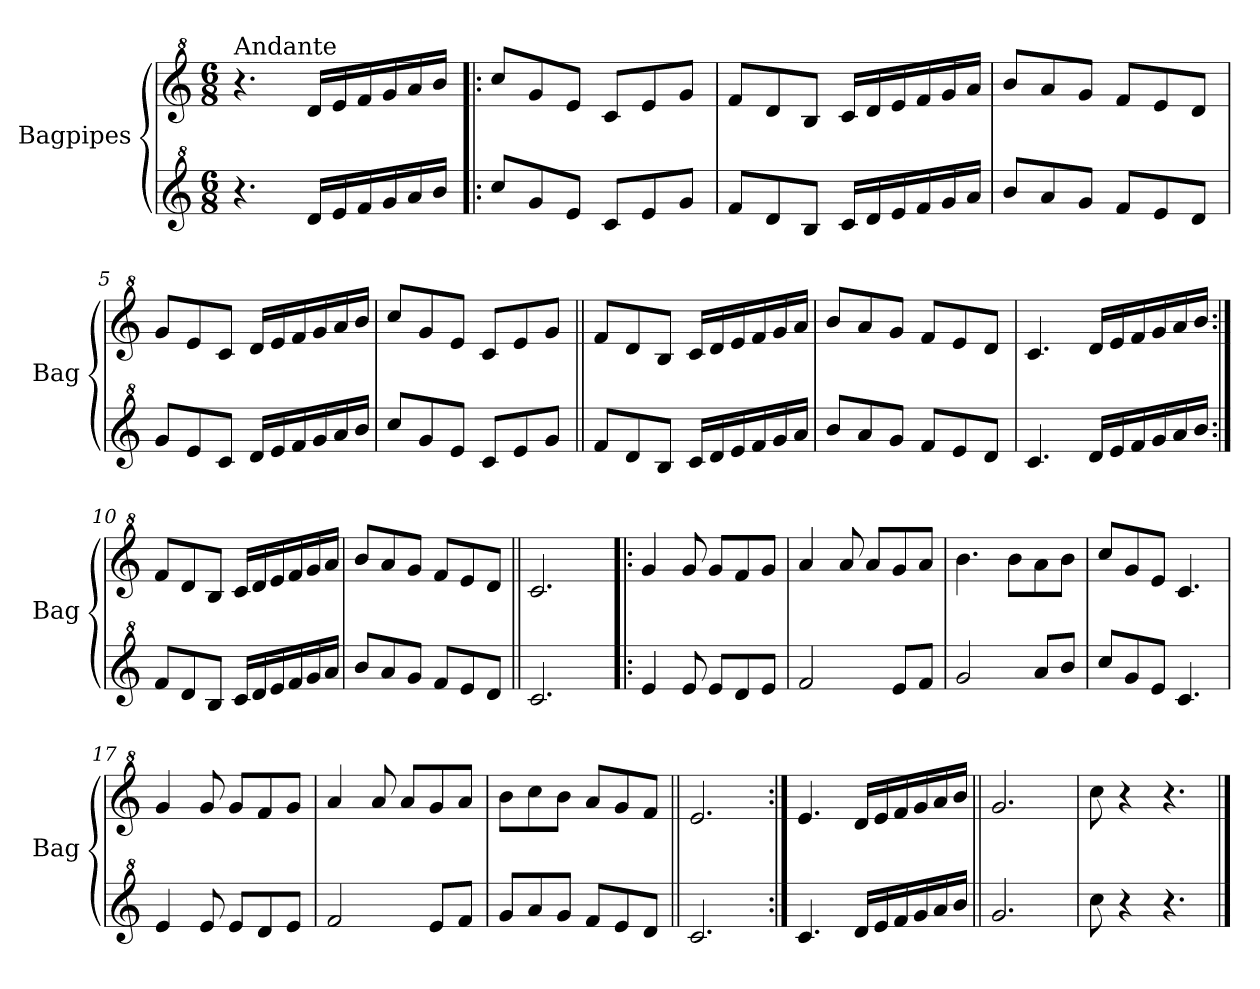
**kern	**kern
*part2	*part1
*staff2	*staff1
*I"Bagpipes	*I"Bagpipes
*I'Bag	*I'Bag
*clefG^2	*clefG^2
*k[]	*k[]
*C:	*C:
*M6/8	*M6/8
=1	=1
!	!LO:TX:a:t=Andante
4.r	4.r
16dd/LL	16dd/LL
16ee/	16ee/
16ff/	16ff/
16gg/	16gg/
16aa/	16aa/
16bb/JJ	16bb/JJ
=2!|:	=2!|:
8ccc/L	8ccc/L
8gg/	8gg/
8ee/J	8ee/J
8cc/L	8cc/L
8ee/	8ee/
8gg/J	8gg/J
=3	=3
8ff/L	8ff/L
8dd/	8dd/
8b/J	8b/J
16cc/LL	16cc/LL
16dd/	16dd/
16ee/	16ee/
16ff/	16ff/
16gg/	16gg/
16aa/JJ	16aa/JJ
=4	=4
8bb/L	8bb/L
8aa/	8aa/
8gg/J	8gg/J
8ff/L	8ff/L
8ee/	8ee/
8dd/J	8dd/J
=5	=5
8gg/L	8gg/L
8ee/	8ee/
8cc/J	8cc/J
16dd/LL	16dd/LL
16ee/	16ee/
16ff/	16ff/
16gg/	16gg/
16aa/	16aa/
16bb/JJ	16bb/JJ
=6	=6
8ccc/L	8ccc/L
8gg/	8gg/
8ee/J	8ee/J
8cc/L	8cc/L
8ee/	8ee/
8gg/J	8gg/J
!!LO:LB:g=z
=7||	=7||
8ff/L	8ff/L
8dd/	8dd/
8b/J	8b/J
16cc/LL	16cc/LL
16dd/	16dd/
16ee/	16ee/
16ff/	16ff/
16gg/	16gg/
16aa/JJ	16aa/JJ
=8	=8
8bb/L	8bb/L
8aa/	8aa/
8gg/J	8gg/J
8ff/L	8ff/L
8ee/	8ee/
8dd/J	8dd/J
=9	=9
4.cc/	4.cc/
16dd/LL	16dd/LL
16ee/	16ee/
16ff/	16ff/
16gg/	16gg/
16aa/	16aa/
16bb/JJ	16bb/JJ
=10:|!	=10:|!
8ff/L	8ff/L
8dd/	8dd/
8b/J	8b/J
16cc/LL	16cc/LL
16dd/	16dd/
16ee/	16ee/
16ff/	16ff/
16gg/	16gg/
16aa/JJ	16aa/JJ
=11	=11
8bb/L	8bb/L
8aa/	8aa/
8gg/J	8gg/J
8ff/L	8ff/L
8ee/	8ee/
8dd/J	8dd/J
=12||	=12||
2.cc/	2.cc/
=13!|:	=13!|:
4ee/	4gg/
8ee/	8gg/
8ee/L	8gg/L
8dd/	8ff/
8ee/J	8gg/J
!!LO:LB:g=z
=14	=14
2ff/	4aa/
.	8aa/
.	8aa/L
8ee/L	8gg/
8ff/J	8aa/J
=15	=15
2gg/	4.bb\
.	8bb\L
8aa/L	8aa\
8bb/J	8bb\J
=16	=16
8ccc/L	8ccc/L
8gg/	8gg/
8ee/J	8ee/J
4.cc/	4.cc/
=17	=17
4ee/	4gg/
8ee/	8gg/
8ee/L	8gg/L
8dd/	8ff/
8ee/J	8gg/J
=18	=18
2ff/	4aa/
.	8aa/
.	8aa/L
8ee/L	8gg/
8ff/J	8aa/J
=19	=19
8gg/L	8bb\L
8aa/	8ccc\
8gg/J	8bb\J
8ff/L	8aa/L
8ee/	8gg/
8dd/J	8ff/J
=20||	=20||
2.cc/	2.ee/
=21:|!	=21:|!
4.cc/	4.ee/
16dd/LL	16dd/LL
16ee/	16ee/
16ff/	16ff/
16gg/	16gg/
16aa/	16aa/
16bb/JJ	16bb/JJ
=22||	=22||
2.gg/	2.gg/
!!LO:LB:g=z
=23	=23
8ccc\	8ccc\
4r	4r
4.r	4.r
==	==
*-	*-
